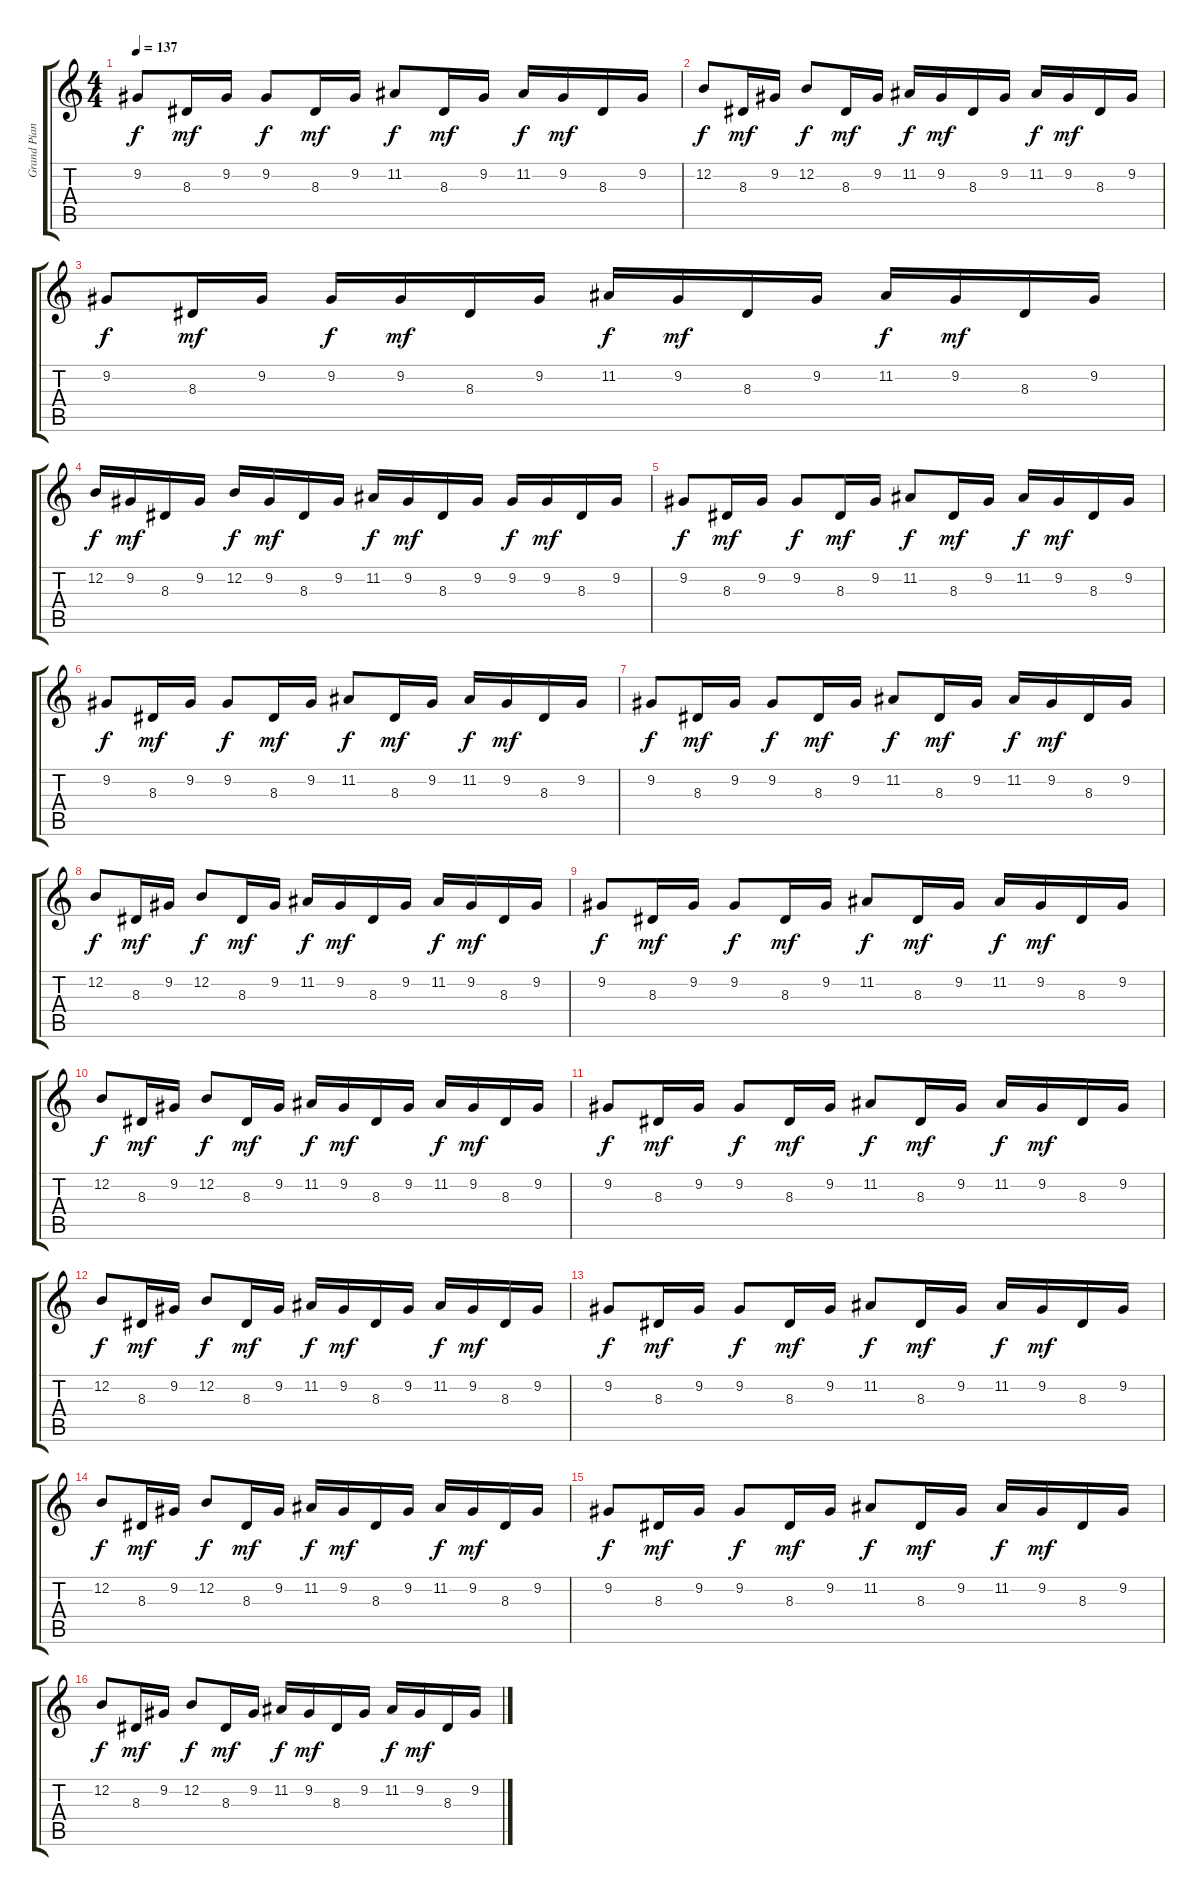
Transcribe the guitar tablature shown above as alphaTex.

\track ("Grand Piano" "Grand Pian") {instrument acousticgrandpiano}
\staff {score tabs}
\tuning (E4 B3 G3 D3 A2 E2) {hide}
\ts (4 4)
\tempo 137
\clef g2
\ks c
9.2.8{dy f} 8.3.16{dy mf} 9.2.16 9.2.8{dy f} 8.3.16{dy mf} 9.2.16 11.2.8{dy f} 8.3.16{dy mf} 9.2.16 11.2.16{dy f} 9.2.16{dy mf} 8.3.16 9.2.16 |
12.2.8{dy f} 8.3.16{dy mf} 9.2.16 12.2.8{dy f} 8.3.16{dy mf} 9.2.16 11.2.16{dy f} 9.2.16{dy mf} 8.3.16 9.2.16 11.2.16{dy f} 9.2.16{dy mf} 8.3.16 9.2.16 |
9.2.8{dy f} 8.3.16{dy mf} 9.2.16 9.2.16{dy f} 9.2.16{dy mf} 8.3.16 9.2.16 11.2.16{dy f} 9.2.16{dy mf} 8.3.16 9.2.16 11.2.16{dy f} 9.2.16{dy mf} 8.3.16 9.2.16 |
12.2.16{dy f} 9.2.16{dy mf} 8.3.16 9.2.16 12.2.16{dy f} 9.2.16{dy mf} 8.3.16 9.2.16 11.2.16{dy f} 9.2.16{dy mf} 8.3.16 9.2.16 9.2.16{dy f} 9.2.16{dy mf} 8.3.16 9.2.16 |
9.2.8{dy f} 8.3.16{dy mf} 9.2.16 9.2.8{dy f} 8.3.16{dy mf} 9.2.16 11.2.8{dy f} 8.3.16{dy mf} 9.2.16 11.2.16{dy f} 9.2.16{dy mf} 8.3.16 9.2.16 |
9.2.8{dy f} 8.3.16{dy mf} 9.2.16 9.2.8{dy f} 8.3.16{dy mf} 9.2.16 11.2.8{dy f} 8.3.16{dy mf} 9.2.16 11.2.16{dy f} 9.2.16{dy mf} 8.3.16 9.2.16 |
9.2.8{dy f} 8.3.16{dy mf} 9.2.16 9.2.8{dy f} 8.3.16{dy mf} 9.2.16 11.2.8{dy f} 8.3.16{dy mf} 9.2.16 11.2.16{dy f} 9.2.16{dy mf} 8.3.16 9.2.16 |
12.2.8{dy f} 8.3.16{dy mf} 9.2.16 12.2.8{dy f} 8.3.16{dy mf} 9.2.16 11.2.16{dy f} 9.2.16{dy mf} 8.3.16 9.2.16 11.2.16{dy f} 9.2.16{dy mf} 8.3.16 9.2.16 |
9.2.8{dy f} 8.3.16{dy mf} 9.2.16 9.2.8{dy f} 8.3.16{dy mf} 9.2.16 11.2.8{dy f} 8.3.16{dy mf} 9.2.16 11.2.16{dy f} 9.2.16{dy mf} 8.3.16 9.2.16 |
12.2.8{dy f} 8.3.16{dy mf} 9.2.16 12.2.8{dy f} 8.3.16{dy mf} 9.2.16 11.2.16{dy f} 9.2.16{dy mf} 8.3.16 9.2.16 11.2.16{dy f} 9.2.16{dy mf} 8.3.16 9.2.16 |
9.2.8{dy f} 8.3.16{dy mf} 9.2.16 9.2.8{dy f} 8.3.16{dy mf} 9.2.16 11.2.8{dy f} 8.3.16{dy mf} 9.2.16 11.2.16{dy f} 9.2.16{dy mf} 8.3.16 9.2.16 |
12.2.8{dy f} 8.3.16{dy mf} 9.2.16 12.2.8{dy f} 8.3.16{dy mf} 9.2.16 11.2.16{dy f} 9.2.16{dy mf} 8.3.16 9.2.16 11.2.16{dy f} 9.2.16{dy mf} 8.3.16 9.2.16 |
9.2.8{dy f} 8.3.16{dy mf} 9.2.16 9.2.8{dy f} 8.3.16{dy mf} 9.2.16 11.2.8{dy f} 8.3.16{dy mf} 9.2.16 11.2.16{dy f} 9.2.16{dy mf} 8.3.16 9.2.16 |
12.2.8{dy f} 8.3.16{dy mf} 9.2.16 12.2.8{dy f} 8.3.16{dy mf} 9.2.16 11.2.16{dy f} 9.2.16{dy mf} 8.3.16 9.2.16 11.2.16{dy f} 9.2.16{dy mf} 8.3.16 9.2.16 |
9.2.8{dy f} 8.3.16{dy mf} 9.2.16 9.2.8{dy f} 8.3.16{dy mf} 9.2.16 11.2.8{dy f} 8.3.16{dy mf} 9.2.16 11.2.16{dy f} 9.2.16{dy mf} 8.3.16 9.2.16 |
12.2.8{dy f} 8.3.16{dy mf} 9.2.16 12.2.8{dy f} 8.3.16{dy mf} 9.2.16 11.2.16{dy f} 9.2.16{dy mf} 8.3.16 9.2.16 11.2.16{dy f} 9.2.16{dy mf} 8.3.16 9.2.16
